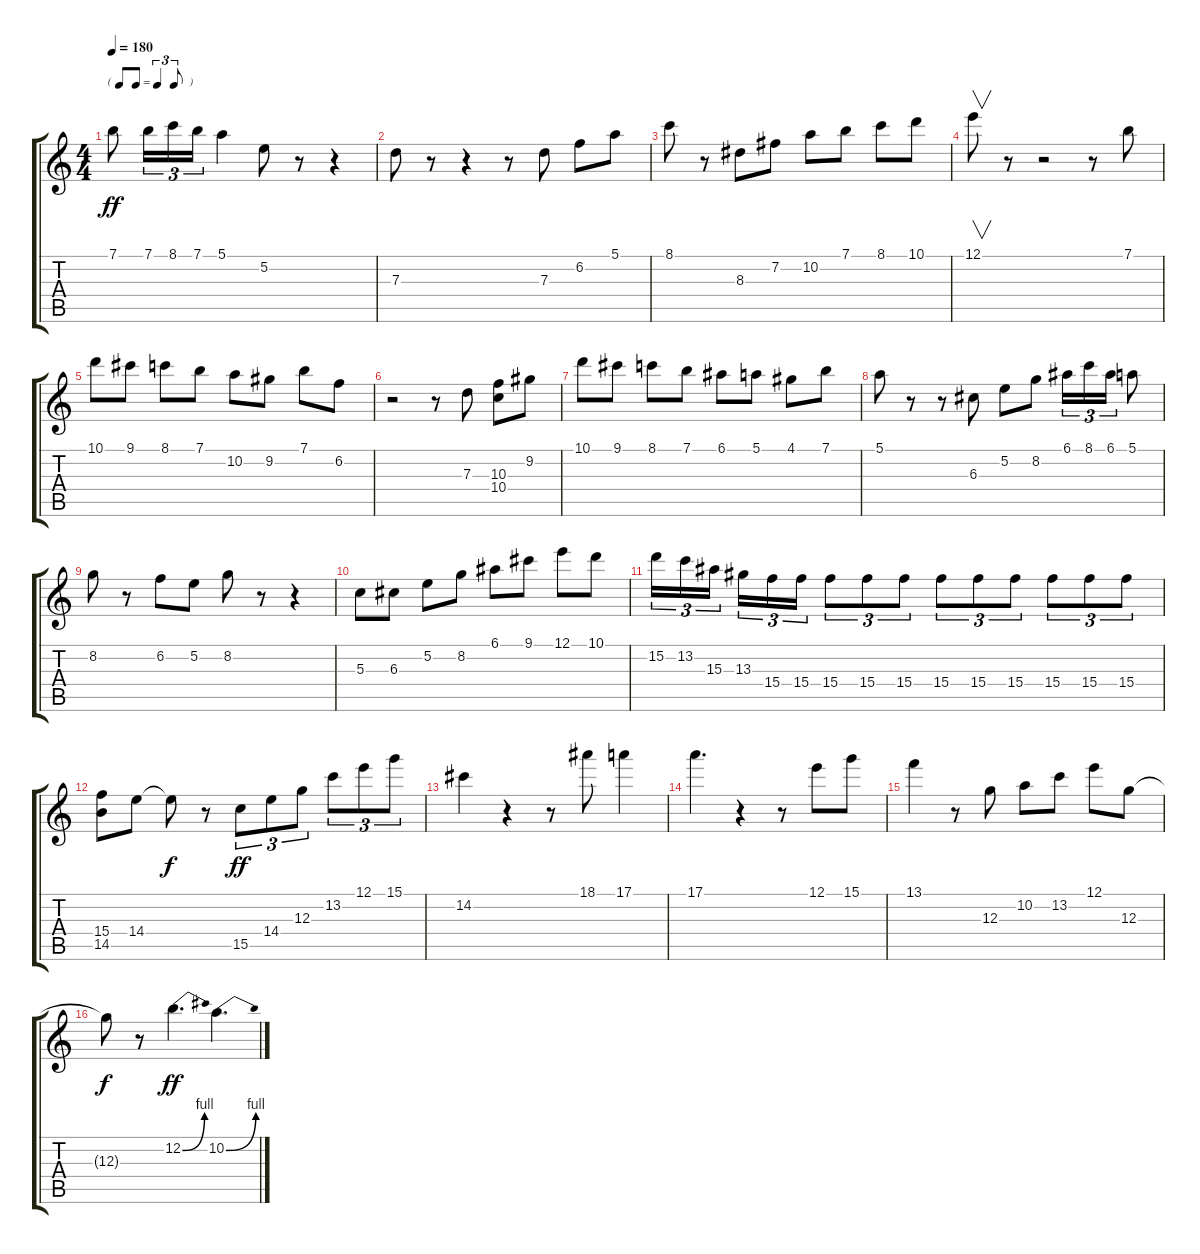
\track "" {instrument acousticguitarnylon}
\staff {score tabs}
\tuning (E4 B3 G3 D3 A2 E2) {hide}
\ts (4 4)
\tf triplet8th
\tempo 180
\clef g2
\ks c
7.1.8{dy ff} 7.1.16{tu (3 2)} 8.1.16{tu (3 2)} 7.1.16{tu (3 2)} 5.1.4 5.2.8 r.8 r.4 |
7.3.8 r.8 r.4 r.8 7.3.8 6.2.8 5.1.8 |
8.1.8 r.8 8.3.8 7.2.8 10.2.8 7.1.8 8.1.8 10.1.8 |
12.1.8{v} r.8 r.2 r.8 7.1.8 |
10.1.8 9.1.8 8.1.8 7.1.8 10.2.8 9.2.8 7.1.8 6.2.8 |
r.2 r.8 7.3.8 (10.3 10.4).8 9.2.8 |
10.1.8 9.1.8 8.1.8 7.1.8 6.1.8 5.1.8 4.1.8 7.1.8 |
5.1.8 r.8 r.8 6.3.8 5.2.8 8.2.8 6.1.16{tu (3 2)} 8.1.16{tu (3 2)} 6.1.16{tu (3 2)} 5.1.8 |
8.2.8 r.8 6.2.8 5.2.8 8.2.8 r.8 r.4 |
5.3.8 6.3.8 5.2.8 8.2.8 6.1.8 9.1.8 12.1.8 10.1.8 |
15.2.16{tu (3 2)} 13.2.16{tu (3 2)} 15.3.16{tu (3 2)} 13.3.16{tu (3 2)} 15.4.16{tu (3 2)} 15.4.16{tu (3 2)} 15.4.8{tu (3 2)} 15.4.8{tu (3 2)} 15.4.8{tu (3 2)} 15.4.8{tu (3 2)} 15.4.8{tu (3 2)} 15.4.8{tu (3 2)} 15.4.8{tu (3 2)} 15.4.8{tu (3 2)} 15.4.8{tu (3 2)} |
(15.4 14.5).8 14.4.8 14.4{t}.8{dy f} r.8 15.5.8{tu (3 2) dy ff} 14.4.8{tu (3 2)} 12.3.8{tu (3 2)} 13.2.8{tu (3 2)} 12.1.8{tu (3 2)} 15.1.8{tu (3 2)} |
14.2.4 r.4 r.8 18.1.8 17.1.4 |
17.1.4{d} r.4 r.8 12.1.8 15.1.8 |
13.1.4 r.8 12.3.8 10.2.8 13.2.8 12.1.8 12.3.8 |
12.3{t}.8{dy f} r.8 12.2{be (bend 0 0 60 4)}.4{d dy ff} 10.2{be (bend 0 0 60 4)}.4{d}
